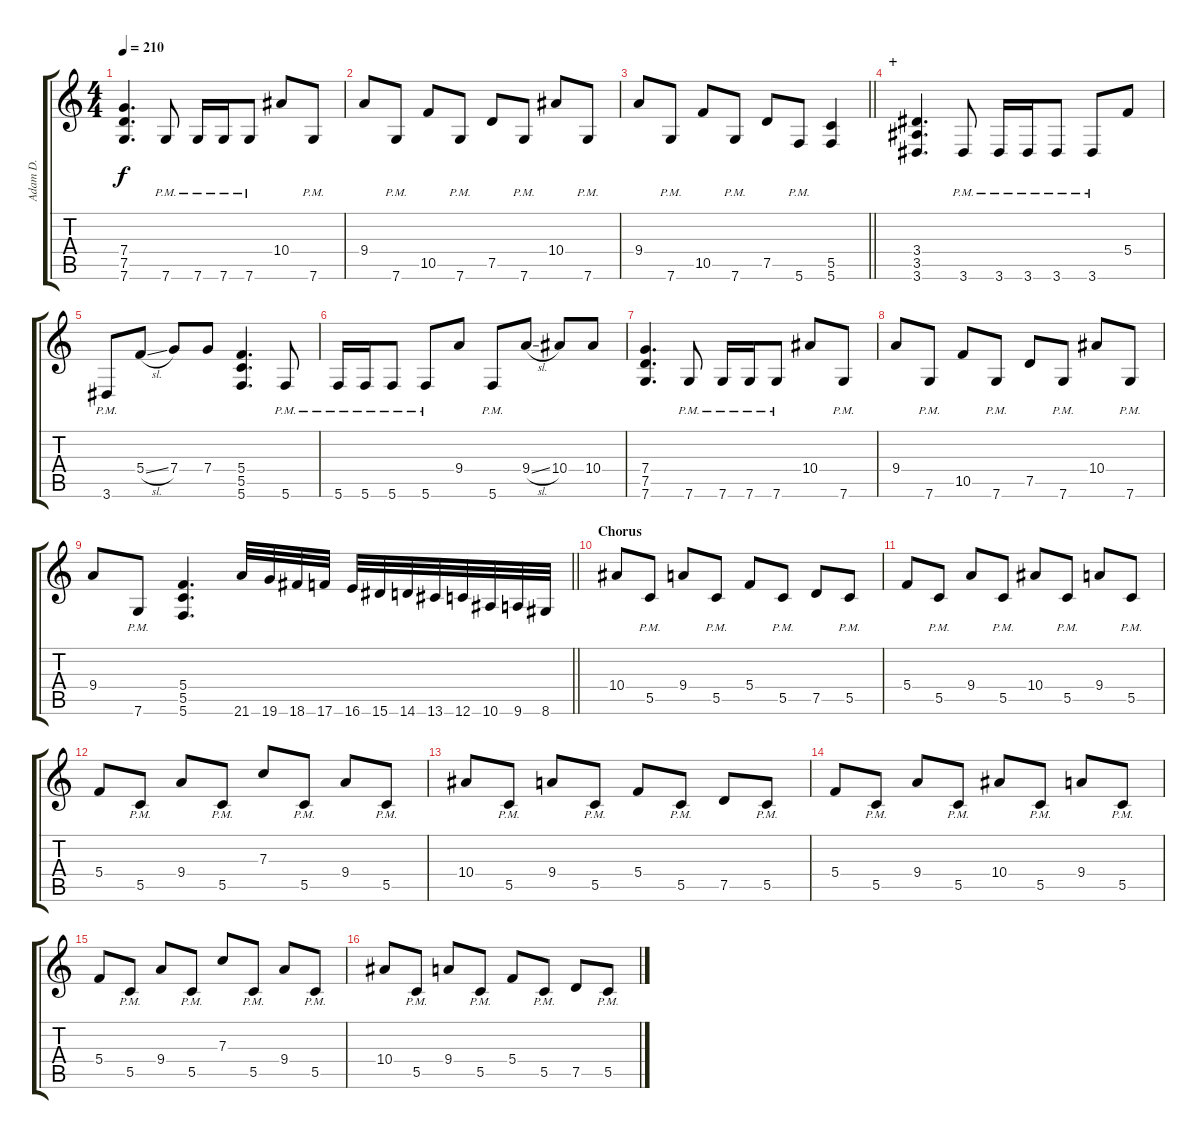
\track ("Adam D." "Adam D.") {instrument distortionguitar}
\staff {score tabs}
\tuning (D4 A3 F3 C3 G2 C2) {hide}
\ts (4 4)
\tempo 210
\clef g2
\ks c
(7.4 7.5 7.6).4{d dy f} 7.6{pm}.8 7.6{pm}.16 7.6{pm}.16 7.6{pm}.8 10.4.8 7.6{pm}.8 |
9.4.8 7.6{pm}.8 10.5.8 7.6{pm}.8 7.5.8 7.6{pm}.8 10.4.8 7.6{pm}.8 |
\barLineRight lightlight
9.4.8 7.6{pm}.8 10.5.8 7.6{pm}.8 7.5.8 5.6{pm}.8 (5.5 5.6).4 |
\section ("" "+")
(3.4 3.5 3.6).4{d} 3.6{pm}.8 3.6{pm}.16 3.6{pm}.16 3.6{pm}.8 3.6{pm}.8 5.4.8 |
3.6{pm}.8 5.4{sl}.8 7.4.8 7.4.8 (5.4 5.5 5.6).4{d} 5.6{pm}.8 |
5.6{pm}.16 5.6{pm}.16 5.6{pm}.8 5.6{pm}.8 9.4.8 5.6{pm}.8 9.4{sl}.8 10.4.8 10.4.8 |
(7.4 7.5 7.6).4{d} 7.6{pm}.8 7.6{pm}.16 7.6{pm}.16 7.6{pm}.8 10.4.8 7.6{pm}.8 |
9.4.8 7.6{pm}.8 10.5.8 7.6{pm}.8 7.5.8 7.6{pm}.8 10.4.8 7.6{pm}.8 |
\barLineRight lightlight
9.4.8 7.6{pm}.8 (5.4 5.5 5.6).4{d} 21.6.32 19.6.32 18.6.32 17.6.32 16.6.32 15.6.32 14.6.32 13.6.32 12.6.32 10.6.32 9.6.32 8.6.32 |
\section ("" "Chorus")
10.4.8 5.5{pm}.8 9.4.8 5.5{pm}.8 5.4.8 5.5{pm}.8 7.5.8 5.5{pm}.8 |
5.4.8 5.5{pm}.8 9.4.8 5.5{pm}.8 10.4.8 5.5{pm}.8 9.4.8 5.5{pm}.8 |
5.4.8 5.5{pm}.8 9.4.8 5.5{pm}.8 7.3.8 5.5{pm}.8 9.4.8 5.5{pm}.8 |
10.4.8 5.5{pm}.8 9.4.8 5.5{pm}.8 5.4.8 5.5{pm}.8 7.5.8 5.5{pm}.8 |
5.4.8 5.5{pm}.8 9.4.8 5.5{pm}.8 10.4.8 5.5{pm}.8 9.4.8 5.5{pm}.8 |
5.4.8 5.5{pm}.8 9.4.8 5.5{pm}.8 7.3.8 5.5{pm}.8 9.4.8 5.5{pm}.8 |
10.4.8 5.5{pm}.8 9.4.8 5.5{pm}.8 5.4.8 5.5{pm}.8 7.5.8 5.5{pm}.8
